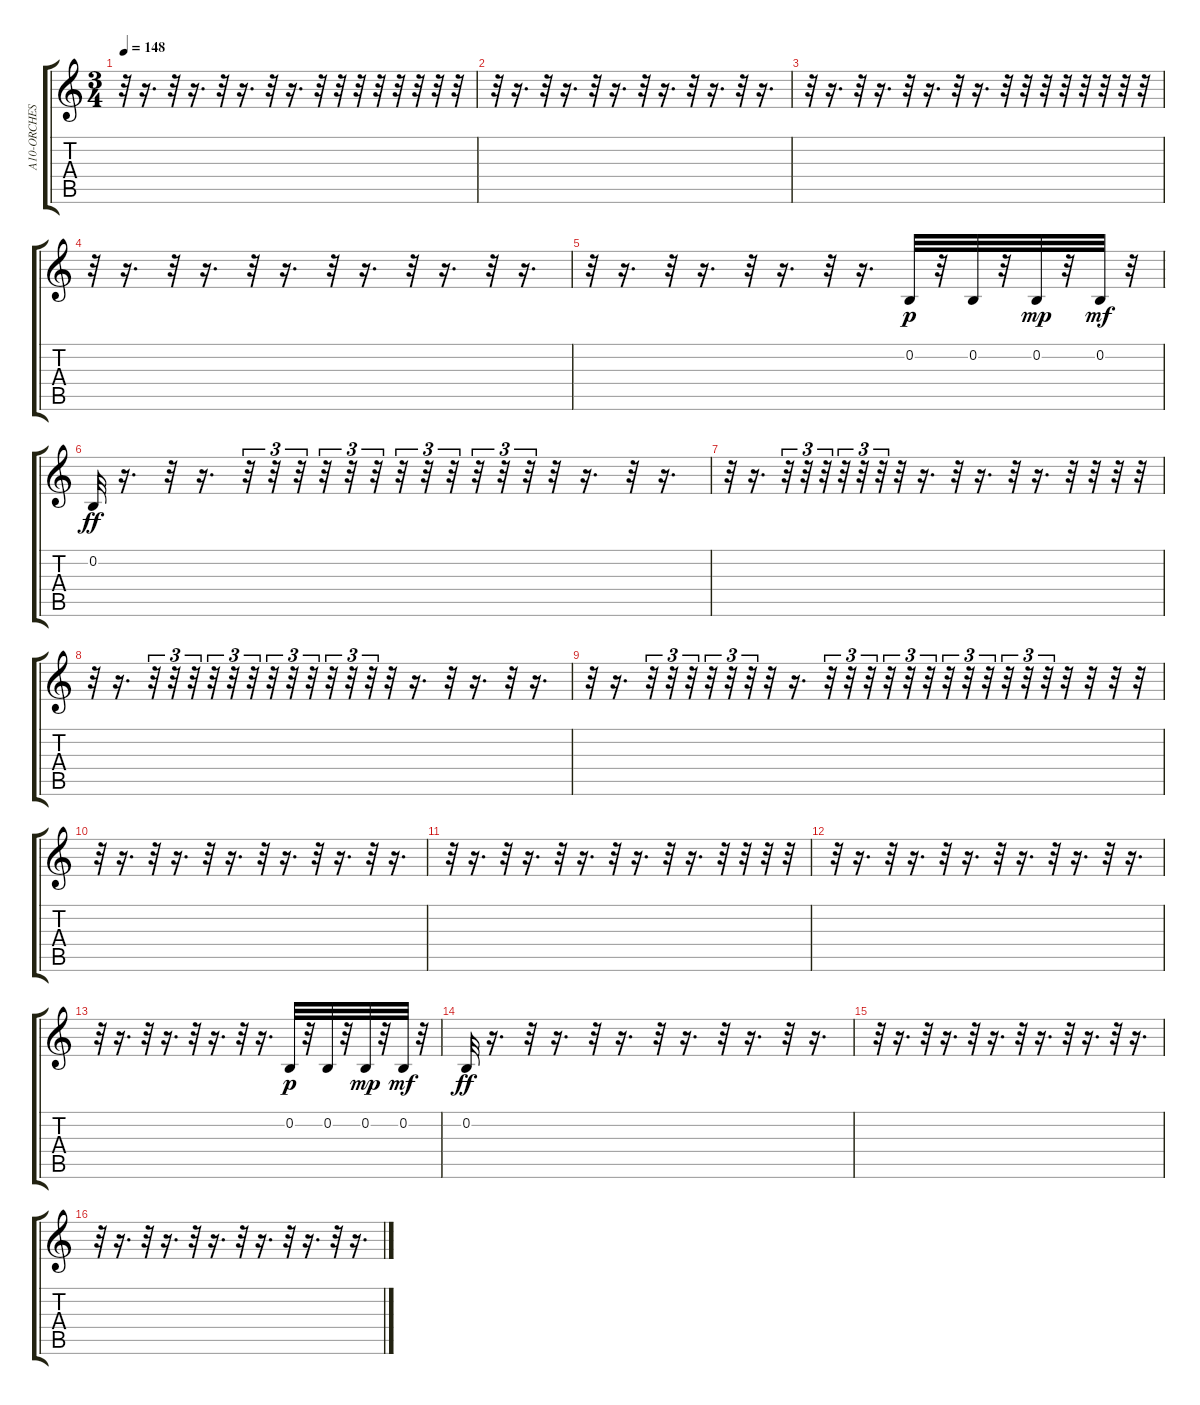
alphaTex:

\track ("A10-ORCHESTRA   " "A10-ORCHES") {instrument stringensemble1}
\staff {score tabs}
\tuning (E4 B3 G3 D3 A2 E2) {hide}
\ts (3 4)
\tempo 148
\clef g2
\ks c
r.32{dy f} r.16{d} r.32 r.16{d} r.32 r.16{d} r.32 r.16{d} r.32 r.32 r.32 r.32 r.32 r.32 r.32 r.32 |
r.32 r.16{d} r.32 r.16{d} r.32 r.16{d} r.32 r.16{d} r.32 r.16{d} r.32 r.16{d} |
r.32 r.16{d} r.32 r.16{d} r.32 r.16{d} r.32 r.16{d} r.32 r.32 r.32 r.32 r.32 r.32 r.32 r.32 |
r.32 r.16{d} r.32 r.16{d} r.32 r.16{d} r.32 r.16{d} r.32 r.16{d} r.32 r.16{d} |
r.32 r.16{d} r.32 r.16{d} r.32 r.16{d} r.32 r.16{d} 0.2.32{dy p} r.32 0.2.32 r.32 0.2.32{dy mp} r.32 0.2.32{dy mf} r.32 |
0.2.32{dy ff} r.16{d} r.32 r.16{d} r.32{tu (3 2)} r.32{tu (3 2)} r.32{tu (3 2)} r.32{tu (3 2)} r.32{tu (3 2)} r.32{tu (3 2)} r.32{tu (3 2)} r.32{tu (3 2)} r.32{tu (3 2)} r.32{tu (3 2)} r.32{tu (3 2)} r.32{tu (3 2)} r.32 r.16{d} r.32 r.16{d} |
r.32 r.16{d} r.32{tu (3 2)} r.32{tu (3 2)} r.32{tu (3 2)} r.32{tu (3 2)} r.32{tu (3 2)} r.32{tu (3 2)} r.32 r.16{d} r.32 r.16{d} r.32 r.16{d} r.32 r.32 r.32 r.32 |
r.32 r.16{d} r.32{tu (3 2)} r.32{tu (3 2)} r.32{tu (3 2)} r.32{tu (3 2)} r.32{tu (3 2)} r.32{tu (3 2)} r.32{tu (3 2)} r.32{tu (3 2)} r.32{tu (3 2)} r.32{tu (3 2)} r.32{tu (3 2)} r.32{tu (3 2)} r.32 r.16{d} r.32 r.16{d} r.32 r.16{d} |
r.32 r.16{d} r.32{tu (3 2)} r.32{tu (3 2)} r.32{tu (3 2)} r.32{tu (3 2)} r.32{tu (3 2)} r.32{tu (3 2)} r.32 r.16{d} r.32{tu (3 2)} r.32{tu (3 2)} r.32{tu (3 2)} r.32{tu (3 2)} r.32{tu (3 2)} r.32{tu (3 2)} r.32{tu (3 2)} r.32{tu (3 2)} r.32{tu (3 2)} r.32{tu (3 2)} r.32{tu (3 2)} r.32{tu (3 2)} r.32 r.32 r.32 r.32 |
r.32 r.16{d} r.32 r.16{d} r.32 r.16{d} r.32 r.16{d} r.32 r.16{d} r.32 r.16{d} |
r.32 r.16{d} r.32 r.16{d} r.32 r.16{d} r.32 r.16{d} r.32 r.16{d} r.32 r.32 r.32 r.32 |
r.32 r.16{d} r.32 r.16{d} r.32 r.16{d} r.32 r.16{d} r.32 r.16{d} r.32 r.16{d} |
r.32 r.16{d} r.32 r.16{d} r.32 r.16{d} r.32 r.16{d} 0.2.32{dy p} r.32 0.2.32 r.32 0.2.32{dy mp} r.32 0.2.32{dy mf} r.32 |
0.2.32{dy ff} r.16{d} r.32 r.16{d} r.32 r.16{d} r.32 r.16{d} r.32 r.16{d} r.32 r.16{d} |
r.32 r.16{d} r.32 r.16{d} r.32 r.16{d} r.32 r.16{d} r.32 r.16{d} r.32 r.16{d} |
r.32 r.16{d} r.32 r.16{d} r.32 r.16{d} r.32 r.16{d} r.32 r.16{d} r.32 r.16{d}
